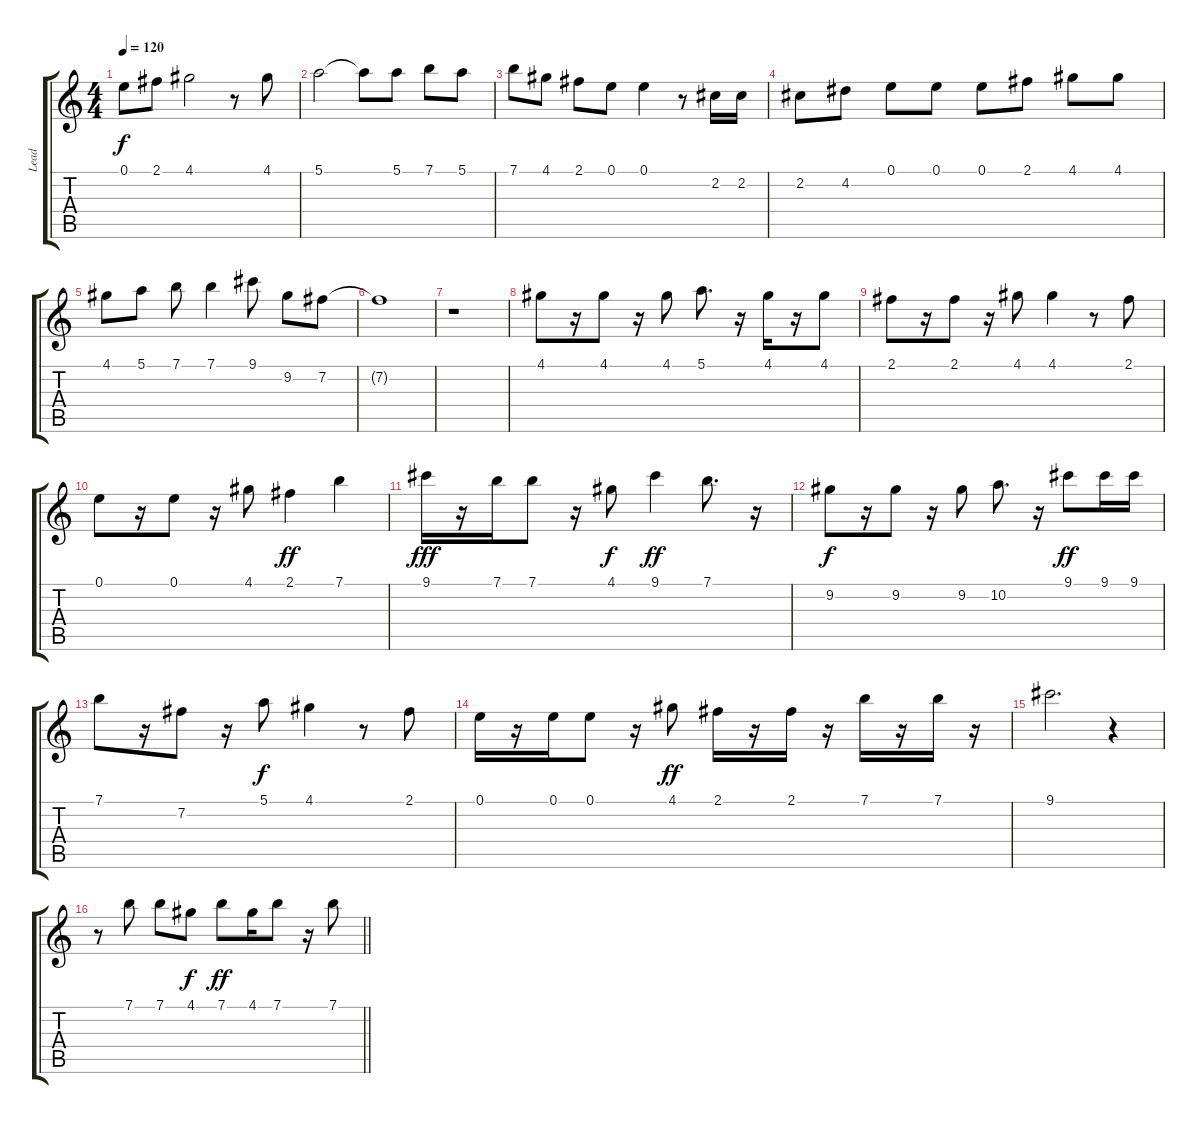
\track ("Lead" "Lead") {instrument overdrivenguitar}
\staff {score tabs}
\tuning (E4 B3 G3 D3 A2 E2) {hide}
\ts (4 4)
\tempo 120
\clef g2
\ks c
0.1.8{dy f} 2.1.8 4.1.2 r.8 4.1.8 |
5.1.2 5.1{t}.8 5.1.8 7.1.8 5.1.8 |
7.1.8 4.1.8 2.1.8 0.1.8 0.1.4 r.8 2.2.16 2.2.16 |
2.2.8 4.2.8 0.1.8 0.1.8 0.1.8 2.1.8 4.1.8 4.1.8 |
4.1.8 5.1.8 7.1.8 7.1.4 9.1.8 9.2.8 7.2.8 |
7.2{t}.1 |
r.1 |
4.1.8 r.16 4.1.8 r.16 4.1.8 5.1.8{d} r.16 4.1.16 r.16 4.1.8 |
2.1.8 r.16 2.1.8 r.16 4.1.8 4.1.4 r.8 2.1.8 |
0.1.8 r.16 0.1.8 r.16 4.1.8 2.1.4{dy ff} 7.1.4 |
9.1.16{dy fff} r.16 7.1.16 7.1.8 r.16 4.1.8{dy f} 9.1.4{dy ff} 7.1.8{d} r.16 |
9.2.8{dy f} r.16 9.2.8 r.16 9.2.8 10.2.8{d} r.16 9.1.8{dy ff} 9.1.16 9.1.16 |
7.1.8 r.16 7.2.8 r.16 5.1.8{dy f} 4.1.4 r.8 2.1.8 |
0.1.16 r.16 0.1.16 0.1.8 r.16 4.1.8{dy ff} 2.1.16 r.16 2.1.16 r.16 7.1.16 r.16 7.1.16 r.16 |
9.1.2{d} r.4 |
\barLineRight lightlight
r.8 7.1.8 7.1.8 4.1.8{dy f} 7.1.8{dy ff} 4.1.16 7.1.8 r.16 7.1.8
